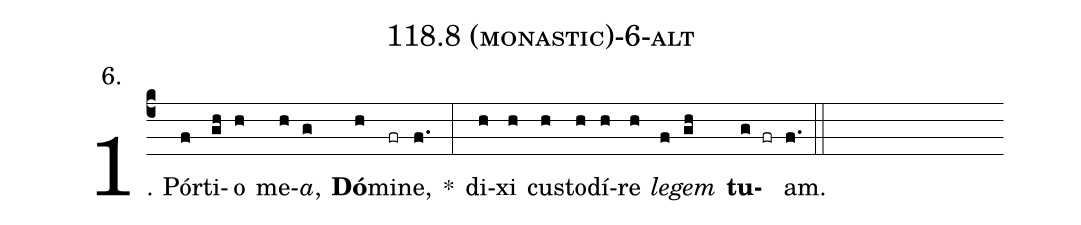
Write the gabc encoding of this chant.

name: 118.8 (monastic)-6-alt;
annotation: 6.;
%%
(c4)1. Pór(f)ti(gh)o(h) me(h)<i>a</i>,(g) <b>Dó</b>(h)mi(fr)ne,(f.) *(:) di(h)xi(h) cus(h)to(h)dí(h)re(h) <i>le</i>(f)<i>gem</i>(gh) <b>tu</b>(g fr)am.(f.) (::)
